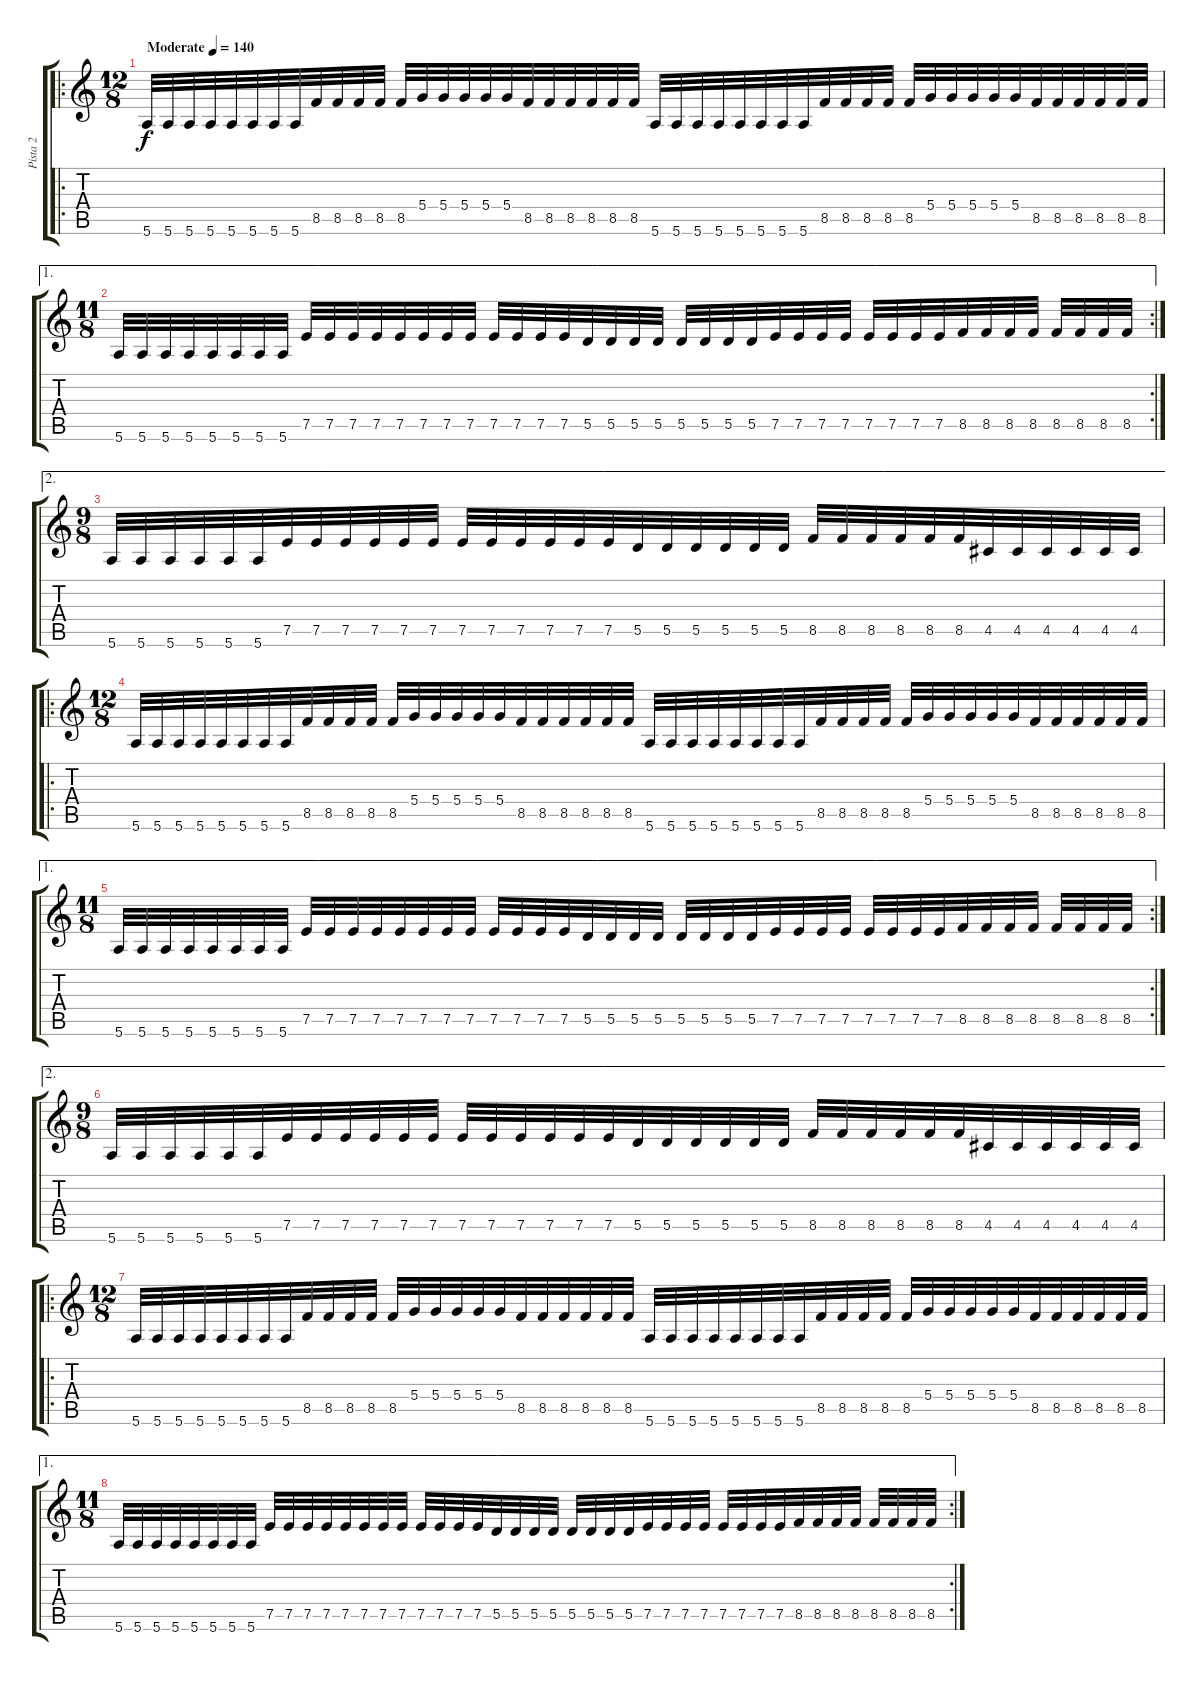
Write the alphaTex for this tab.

\track ("Pista 2" "Pista 2") {instrument distortionguitar}
\staff {score tabs}
\tuning (E4 B3 G3 D3 A2 E2) {hide}
\ro
\ts (12 8)
\tempo (140 "Moderate")
\clef g2
\ks c
5.6.32{dy f instrument distortionguitar} 5.6.32 5.6.32 5.6.32 5.6.32 5.6.32 5.6.32 5.6.32 8.5.32 8.5.32 8.5.32 8.5.32 8.5.32 5.4.32 5.4.32 5.4.32 5.4.32 5.4.32 8.5.32 8.5.32 8.5.32 8.5.32 8.5.32 8.5.32 5.6.32 5.6.32 5.6.32 5.6.32 5.6.32 5.6.32 5.6.32 5.6.32 8.5.32 8.5.32 8.5.32 8.5.32 8.5.32 5.4.32 5.4.32 5.4.32 5.4.32 5.4.32 8.5.32 8.5.32 8.5.32 8.5.32 8.5.32 8.5.32 |
\ae 1
\rc 2
\ts (11 8)
5.6.32 5.6.32 5.6.32 5.6.32 5.6.32 5.6.32 5.6.32 5.6.32 7.5.32 7.5.32 7.5.32 7.5.32 7.5.32 7.5.32 7.5.32 7.5.32 7.5.32 7.5.32 7.5.32 7.5.32 5.5.32 5.5.32 5.5.32 5.5.32 5.5.32 5.5.32 5.5.32 5.5.32 7.5.32 7.5.32 7.5.32 7.5.32 7.5.32 7.5.32 7.5.32 7.5.32 8.5.32 8.5.32 8.5.32 8.5.32 8.5.32 8.5.32 8.5.32 8.5.32 |
\ae 2
\ts (9 8)
5.6.32 5.6.32 5.6.32 5.6.32 5.6.32 5.6.32 7.5.32 7.5.32 7.5.32 7.5.32 7.5.32 7.5.32 7.5.32 7.5.32 7.5.32 7.5.32 7.5.32 7.5.32 5.5.32 5.5.32 5.5.32 5.5.32 5.5.32 5.5.32 8.5.32 8.5.32 8.5.32 8.5.32 8.5.32 8.5.32 4.5.32 4.5.32 4.5.32 4.5.32 4.5.32 4.5.32 |
\ro
\ts (12 8)
5.6.32 5.6.32 5.6.32 5.6.32 5.6.32 5.6.32 5.6.32 5.6.32 8.5.32 8.5.32 8.5.32 8.5.32 8.5.32 5.4.32 5.4.32 5.4.32 5.4.32 5.4.32 8.5.32 8.5.32 8.5.32 8.5.32 8.5.32 8.5.32 5.6.32 5.6.32 5.6.32 5.6.32 5.6.32 5.6.32 5.6.32 5.6.32 8.5.32 8.5.32 8.5.32 8.5.32 8.5.32 5.4.32 5.4.32 5.4.32 5.4.32 5.4.32 8.5.32 8.5.32 8.5.32 8.5.32 8.5.32 8.5.32 |
\ae 1
\rc 2
\ts (11 8)
5.6.32 5.6.32 5.6.32 5.6.32 5.6.32 5.6.32 5.6.32 5.6.32 7.5.32 7.5.32 7.5.32 7.5.32 7.5.32 7.5.32 7.5.32 7.5.32 7.5.32 7.5.32 7.5.32 7.5.32 5.5.32 5.5.32 5.5.32 5.5.32 5.5.32 5.5.32 5.5.32 5.5.32 7.5.32 7.5.32 7.5.32 7.5.32 7.5.32 7.5.32 7.5.32 7.5.32 8.5.32 8.5.32 8.5.32 8.5.32 8.5.32 8.5.32 8.5.32 8.5.32 |
\ae 2
\ts (9 8)
5.6.32 5.6.32 5.6.32 5.6.32 5.6.32 5.6.32 7.5.32 7.5.32 7.5.32 7.5.32 7.5.32 7.5.32 7.5.32 7.5.32 7.5.32 7.5.32 7.5.32 7.5.32 5.5.32 5.5.32 5.5.32 5.5.32 5.5.32 5.5.32 8.5.32 8.5.32 8.5.32 8.5.32 8.5.32 8.5.32 4.5.32 4.5.32 4.5.32 4.5.32 4.5.32 4.5.32 |
\ro
\ts (12 8)
5.6.32 5.6.32 5.6.32 5.6.32 5.6.32 5.6.32 5.6.32 5.6.32 8.5.32 8.5.32 8.5.32 8.5.32 8.5.32 5.4.32 5.4.32 5.4.32 5.4.32 5.4.32 8.5.32 8.5.32 8.5.32 8.5.32 8.5.32 8.5.32 5.6.32 5.6.32 5.6.32 5.6.32 5.6.32 5.6.32 5.6.32 5.6.32 8.5.32 8.5.32 8.5.32 8.5.32 8.5.32 5.4.32 5.4.32 5.4.32 5.4.32 5.4.32 8.5.32 8.5.32 8.5.32 8.5.32 8.5.32 8.5.32 |
\ae 1
\rc 2
\ts (11 8)
5.6.32 5.6.32 5.6.32 5.6.32 5.6.32 5.6.32 5.6.32 5.6.32 7.5.32 7.5.32 7.5.32 7.5.32 7.5.32 7.5.32 7.5.32 7.5.32 7.5.32 7.5.32 7.5.32 7.5.32 5.5.32 5.5.32 5.5.32 5.5.32 5.5.32 5.5.32 5.5.32 5.5.32 7.5.32 7.5.32 7.5.32 7.5.32 7.5.32 7.5.32 7.5.32 7.5.32 8.5.32 8.5.32 8.5.32 8.5.32 8.5.32 8.5.32 8.5.32 8.5.32
